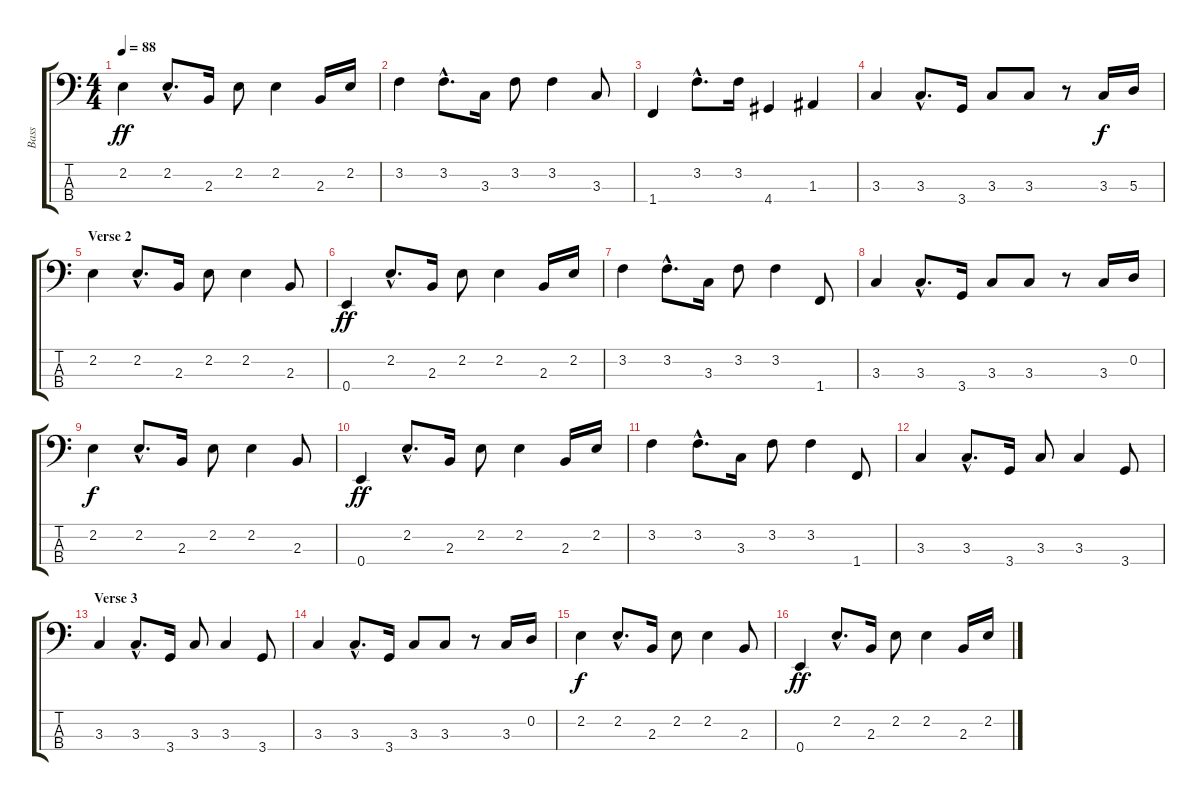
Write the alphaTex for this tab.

\track ("Bass" "Bass") {instrument electricbasspick}
\staff {score tabs}
\tuning (G2 D2 A1 E1) {hide}
\ts (4 4)
\tempo 88
\clef f4
\ks c
2.2.4{dy ff} 2.2{hac}.8{d} 2.3.16 2.2.8 2.2.4 2.3.16 2.2.16 |
3.2.4 3.2{hac}.8{d} 3.3.16 3.2.8 3.2.4 3.3.8 |
1.4.4 3.2{hac}.8{d} 3.2.16 4.4.4 1.3.4 |
3.3.4 3.3{hac}.8{d} 3.4.16 3.3.8 3.3.8 r.8 3.3.16{dy f} 5.3.16 |
\section ("" "Verse 2")
2.2.4 2.2{hac}.8{d} 2.3.16 2.2.8 2.2.4 2.3.8 |
0.4.4{dy ff} 2.2{hac}.8{d} 2.3.16 2.2.8 2.2.4 2.3.16 2.2.16 |
3.2.4 3.2{hac}.8{d} 3.3.16 3.2.8 3.2.4 1.4.8 |
3.3.4 3.3{hac}.8{d} 3.4.16 3.3.8 3.3.8 r.8 3.3.16 0.2.16 |
2.2.4{dy f} 2.2{hac}.8{d} 2.3.16 2.2.8 2.2.4 2.3.8 |
0.4.4{dy ff} 2.2{hac}.8{d} 2.3.16 2.2.8 2.2.4 2.3.16 2.2.16 |
3.2.4 3.2{hac}.8{d} 3.3.16 3.2.8 3.2.4 1.4.8 |
3.3.4 3.3{hac}.8{d} 3.4.16 3.3.8 3.3.4 3.4.8 |
\section ("" "Verse 3")
3.3.4 3.3{hac}.8{d} 3.4.16 3.3.8 3.3.4 3.4.8 |
3.3.4 3.3{hac}.8{d} 3.4.16 3.3.8 3.3.8 r.8 3.3.16 0.2.16 |
2.2.4{dy f} 2.2{hac}.8{d} 2.3.16 2.2.8 2.2.4 2.3.8 |
0.4.4{dy ff} 2.2{hac}.8{d} 2.3.16 2.2.8 2.2.4 2.3.16 2.2.16
